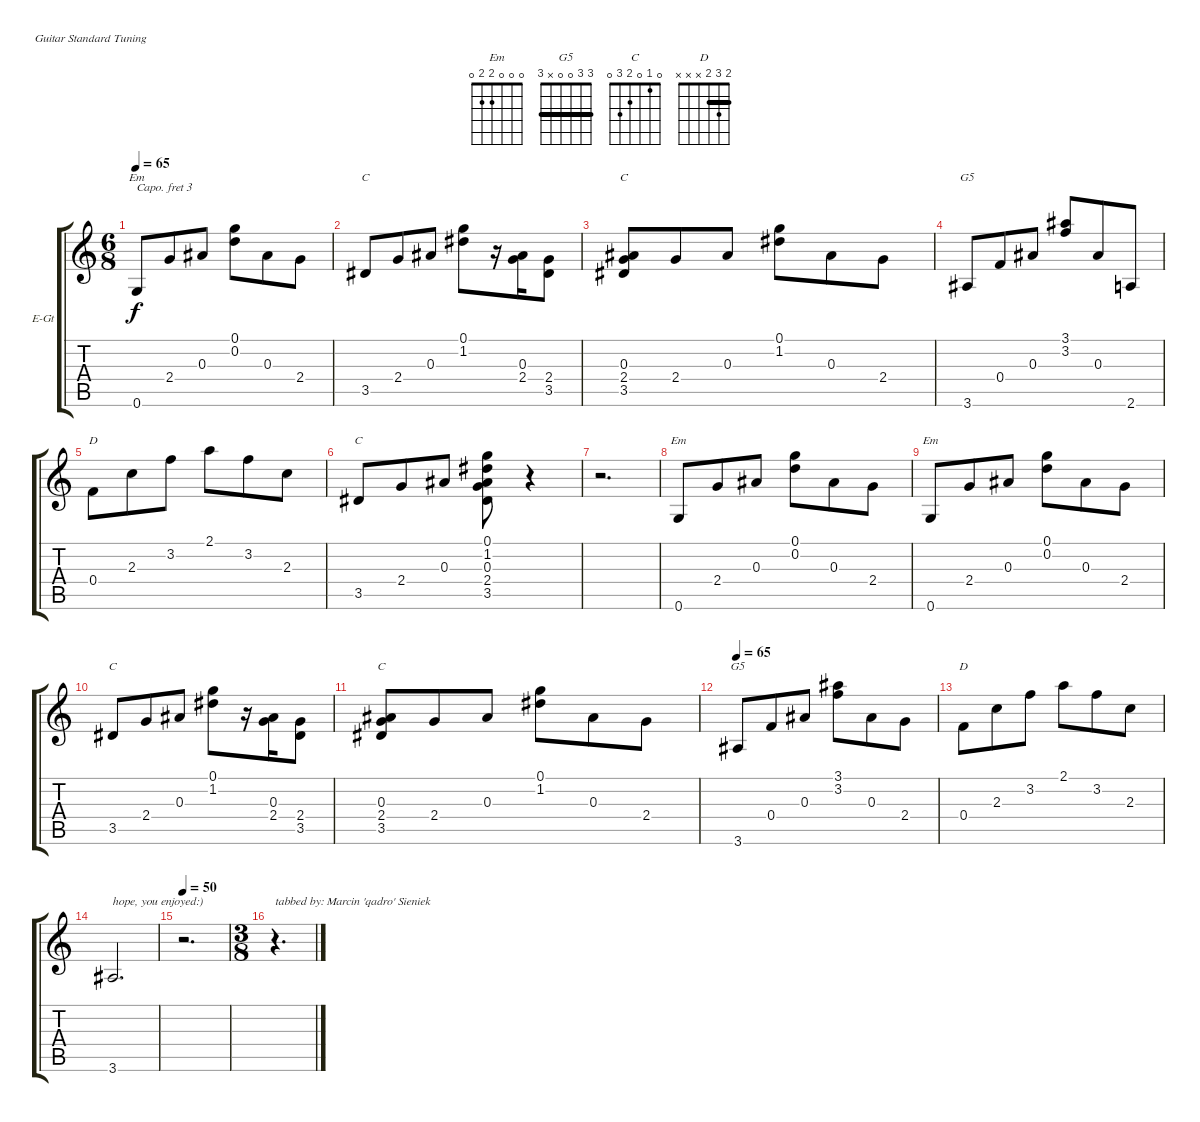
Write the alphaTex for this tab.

\bracketExtendMode groupsimilarinstruments
\firstSystemTrackNameOrientation horizontal
\otherSystemsTrackNameOrientation horizontal
\track ("Clean Guitar" "E-Gt") {instrument electricguitarjazz}
\staff {score tabs}
\capo 3
\tuning (E4 B3 G3 D3 A2 E2)
\chord ("Em" 0 0 0 2 2 0) {showfingering false}
\chord ("G5" 3 3 0 0 x 3) {showfingering false barre 3}
\chord ("C" 0 1 0 2 3 0) {showfingering false}
\chord ("D" 2 3 2 x x x) {showfingering false barre 2}
\ts (6 8)
\tempo 65
\clef g2
\ks c
0.6.8{ch "Em" dy f} 2.4.8 0.3.8 (0.1 0.2).8 0.3.8 2.4.8 |
3.5.8{ch "C"} 2.4.8 0.3.8 (0.1 1.2).8 r.16 (0.3 2.4).16 (2.4 3.5).8 |
(0.3 2.4 3.5).8{ch "C"} 2.4.8 0.3.8 (0.1 1.2).8 0.3.8 2.4.8 |
3.6.8{ch "G5"} 0.4.8 0.3.8 (3.1 3.2).8 0.3.8 2.6.8 |
0.4.8{ch "D"} 2.3.8 3.2.8 2.1.8 3.2.8 2.3.8 |
3.5.8{ch "C"} 2.4.8 0.3.8 (0.1 1.2 0.3 2.4 3.5).8 r.4 |
r.2{d} |
0.6.8{ch "Em"} 2.4.8 0.3.8 (0.1 0.2).8 0.3.8 2.4.8 |
0.6.8{ch "Em"} 2.4.8 0.3.8 (0.1 0.2).8 0.3.8 2.4.8 |
3.5.8{ch "C"} 2.4.8 0.3.8 (0.1 1.2).8 r.16 (0.3 2.4).16 (2.4 3.5).8 |
(0.3 2.4 3.5).8{ch "C"} 2.4.8 0.3.8 (0.1 1.2).8 0.3.8 2.4.8 |
\tempo 65
3.6.8{ch "G5"} 0.4.8 0.3.8 (3.1 3.2).8 0.3.8 2.4.8 |
0.4.8{ch "D"} 2.3.8 3.2.8 2.1.8 3.2.8 2.3.8 |
3.6.2{d txt "hope, you enjoyed:)"} |
\tempo 50
r.2{d} |
\ts (3 8)
r.4{d txt "tabbed by: Marcin 'qadro' Sieniek"}
